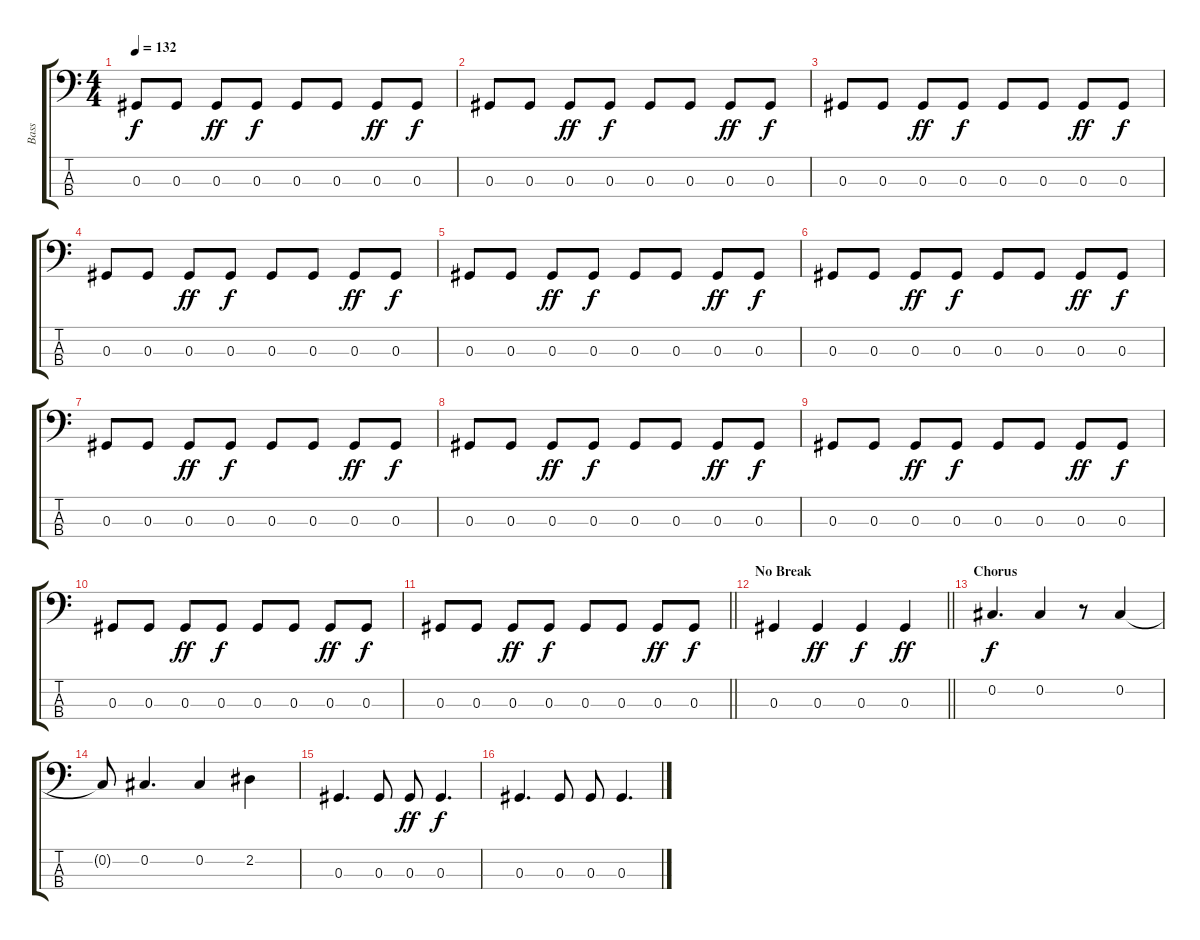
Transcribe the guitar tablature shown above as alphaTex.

\track ("Bass" "Bass") {instrument electricbasspick}
\staff {score tabs}
\tuning (Gb2 Db2 Ab1 Eb1) {hide}
\ts (4 4)
\tempo 132
\clef f4
\ks c
0.3.8{dy f} 0.3.8 0.3.8{dy ff} 0.3.8{dy f} 0.3.8 0.3.8 0.3.8{dy ff} 0.3.8{dy f} |
0.3.8 0.3.8 0.3.8{dy ff} 0.3.8{dy f} 0.3.8 0.3.8 0.3.8{dy ff} 0.3.8{dy f} |
0.3.8 0.3.8 0.3.8{dy ff} 0.3.8{dy f} 0.3.8 0.3.8 0.3.8{dy ff} 0.3.8{dy f} |
0.3.8 0.3.8 0.3.8{dy ff} 0.3.8{dy f} 0.3.8 0.3.8 0.3.8{dy ff} 0.3.8{dy f} |
0.3.8 0.3.8 0.3.8{dy ff} 0.3.8{dy f} 0.3.8 0.3.8 0.3.8{dy ff} 0.3.8{dy f} |
0.3.8 0.3.8 0.3.8{dy ff} 0.3.8{dy f} 0.3.8 0.3.8 0.3.8{dy ff} 0.3.8{dy f} |
0.3.8 0.3.8 0.3.8{dy ff} 0.3.8{dy f} 0.3.8 0.3.8 0.3.8{dy ff} 0.3.8{dy f} |
0.3.8 0.3.8 0.3.8{dy ff} 0.3.8{dy f} 0.3.8 0.3.8 0.3.8{dy ff} 0.3.8{dy f} |
0.3.8 0.3.8 0.3.8{dy ff} 0.3.8{dy f} 0.3.8 0.3.8 0.3.8{dy ff} 0.3.8{dy f} |
0.3.8 0.3.8 0.3.8{dy ff} 0.3.8{dy f} 0.3.8 0.3.8 0.3.8{dy ff} 0.3.8{dy f} |
\barLineRight lightlight
0.3.8 0.3.8 0.3.8{dy ff} 0.3.8{dy f} 0.3.8 0.3.8 0.3.8{dy ff} 0.3.8{dy f} |
\section ("" "No Break")
\barLineRight lightlight
0.3.4 0.3.4{dy ff} 0.3.4{dy f} 0.3.4{dy ff} |
\section ("" "Chorus")
0.2.4{d dy f} 0.2.4 r.8 0.2.4 |
0.2{t}.8 0.2.4{d} 0.2.4 2.2.4 |
0.3.4{d} 0.3.8 0.3.8{dy ff} 0.3.4{d dy f} |
0.3.4{d} 0.3.8 0.3.8 0.3.4{d}
